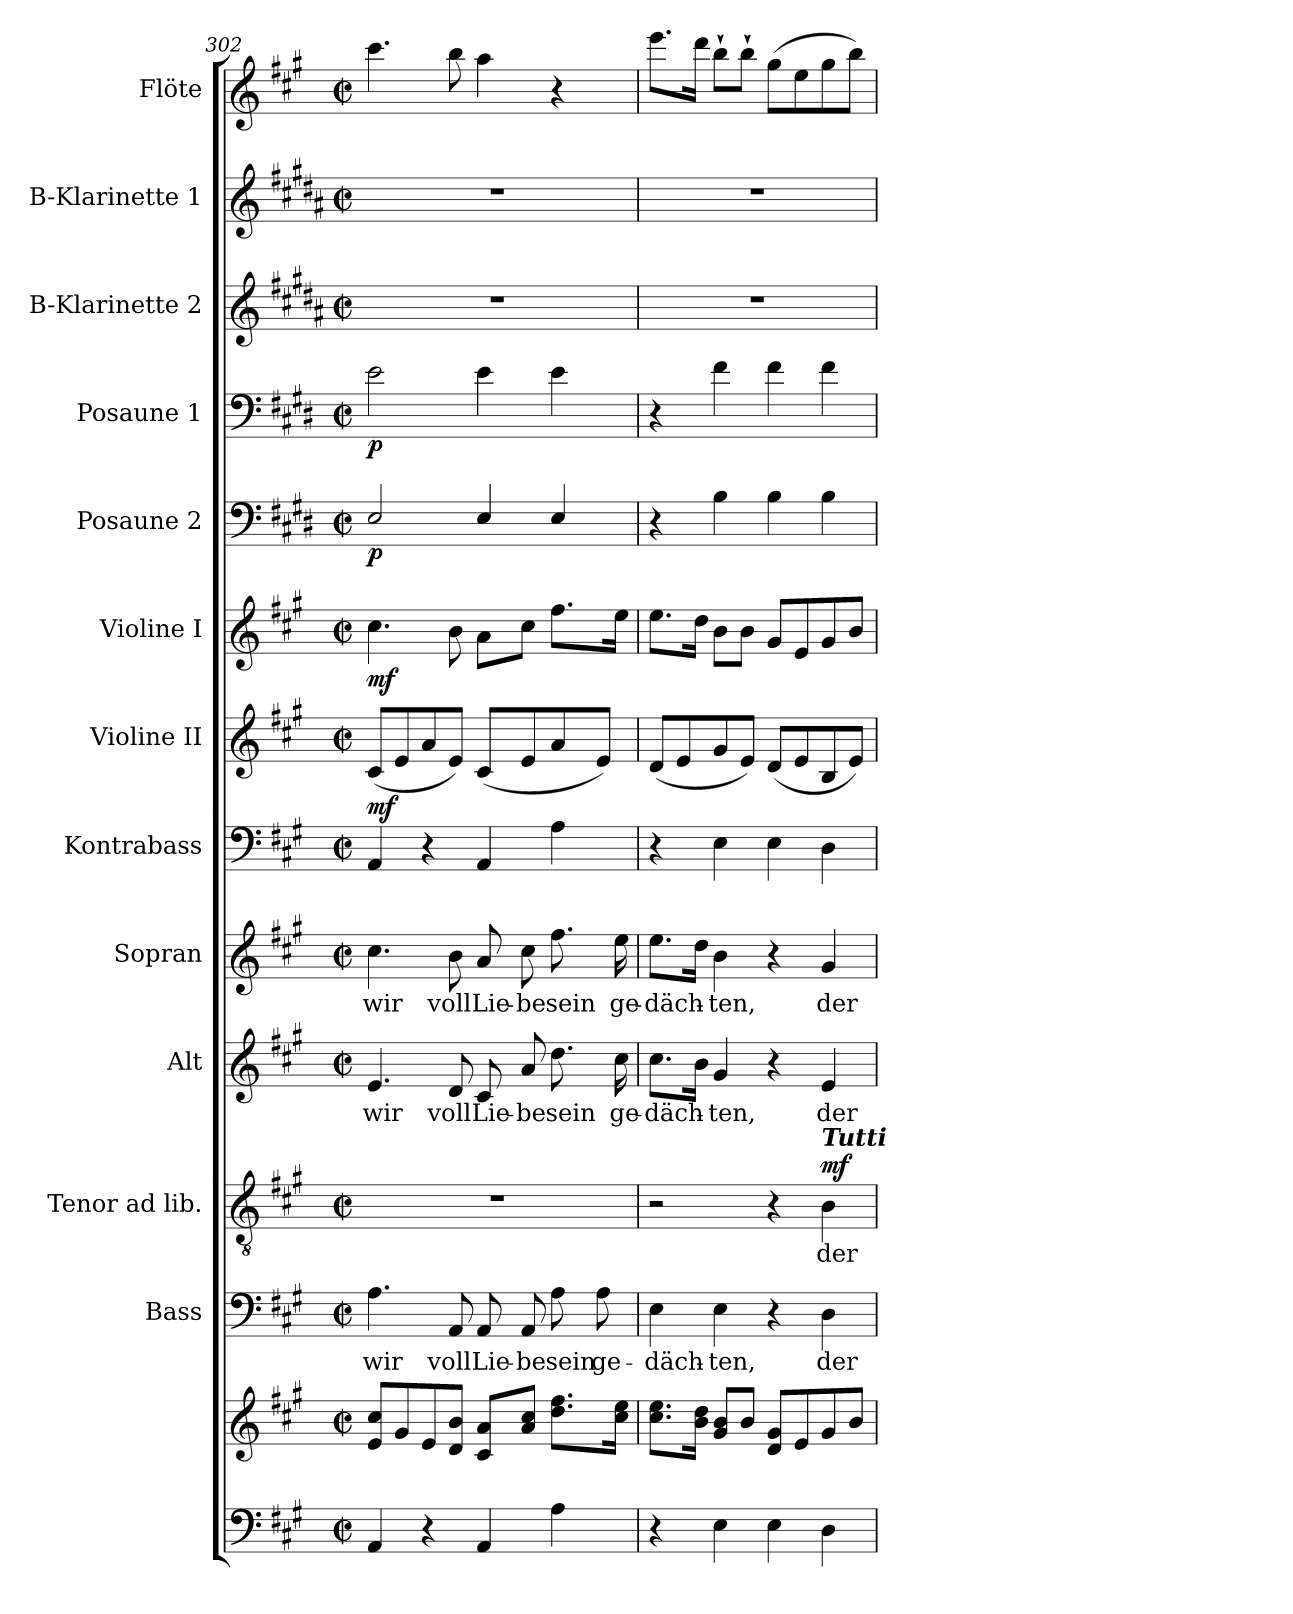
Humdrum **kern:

**kern	**kern	**kern	**text	**kern	**text	**dynam	**kern	**text	**kern	**text	**kern	**kern	**dynam	**kern	**dynam	**kern	**dynam	**kern	**dynam	**kern	**kern	**kern
*part13	*part13	*part12	*part12	*part11	*part11	*part11	*part10	*part10	*part9	*part9	*part8	*part7	*part7	*part6	*part6	*part5	*part5	*part4	*part4	*part3	*part2	*part1
*staff14	*staff13	*staff12	*staff12	*staff11	*staff11	*staff11	*staff10	*staff10	*staff9	*staff9	*staff8	*staff7	*staff7	*staff6	*staff6	*staff5	*staff5	*staff4	*staff4	*staff3	*staff2	*staff1
*	*	*I"Bass	*	*I"Tenor ad lib.	*	*	*I"Alt	*	*I"Sopran	*	*I"Kontrabass	*I"Violine II	*	*I"Violine I	*	*I"Posaune 2	*	*I"Posaune 1	*	*I"B-Klarinette 2	*I"B-Klarinette 1	*I"Flöte
*	*	*I'B.	*	*I'T.	*	*	*I'A.	*	*I'S.	*	*I'Kb.	*I'Vl. II	*	*I'Vl. I	*	*I'Pos 2	*	*I'Pos. 1	*	*I'B Kl. 2	*I'B Kl. 1	*I'Fl.
*clefF4	*clefG2	*clefF4	*	*clefGv2	*	*	*clefG2	*	*clefG2	*	*clefF4	*clefG2	*	*clefG2	*	*clefF4	*	*clefF4	*	*clefG2	*clefG2	*clefG2
*	*	*	*	*	*	*	*	*	*	*	*ITrd7c12	*	*	*	*	*ITrd4c7	*	*ITrd4c7	*	*ITrd1c2	*ITrd1c2	*
*k[f#c#g#]	*k[f#c#g#]	*k[f#c#g#]	*	*k[f#c#g#]	*	*	*k[f#c#g#]	*	*k[f#c#g#]	*	*k[f#c#g#]	*k[f#c#g#]	*	*k[f#c#g#]	*	*k[f#c#g#]	*	*k[f#c#g#]	*	*k[f#c#g#]	*k[f#c#g#]	*k[f#c#g#]
*A:	*A:	*A:	*	*A:	*	*	*A:	*	*A:	*	*A:	*A:	*	*A:	*	*A:	*	*A:	*	*A:	*A:	*A:
*M2/2	*M2/2	*M2/2	*	*M2/2	*	*	*M2/2	*	*M2/2	*	*M2/2	*M2/2	*	*M2/2	*	*M2/2	*	*M2/2	*	*M2/2	*M2/2	*M2/2
*met(c|)	*met(c|)	*met(c|)	*	*met(c|)	*	*	*met(c|)	*	*met(c|)	*	*met(c|)	*met(c|)	*	*met(c|)	*	*met(c|)	*	*met(c|)	*	*met(c|)	*met(c|)	*met(c|)
=302	=302	=302	=302	=302	=302	=302	=302	=302	=302	=302	=302	=302	=302	=302	=302	=302	=302	=302	=302	=302	=302	=302
!	!	!	!LO:LY:b	!	!	!	!	!LO:LY:b	!	!LO:LY:b	!	!	!LO:DY:b	!	!LO:DY:b	!	!LO:DY:b	!	!LO:DY:b	!	!	!
4AA/	8e/ 8cc#/L	4.A\	wir	1r	.	.	4.e/	wir	4.cc#\	wir	4AAA/	(<8c#/L	mf	4.cc#\	mf	2AA/	p	2A\	p	1r	1r	4.ccc#\
.	8g#/	.	.	.	.	.	.	.	.	.	.	8e/	.	.	.	.	.	.	.	.	.	.
4r	8e/	.	.	.	.	.	.	.	.	.	4r	8a/	.	.	.	.	.	.	.	.	.	.
!	!	!	!LO:LY:b	!	!	!	!	!LO:LY:b	!	!LO:LY:b	!	!	!	!	!	!	!	!	!	!	!	!
.	8d/ 8b/J	8AA/	voll	.	.	.	8d/	voll	8b\	voll	.	8e/J)	.	8b\	.	.	.	.	.	.	.	8bb\
!	!	!	!LO:LY:b	!	!	!	!	!LO:LY:b	!	!LO:LY:b	!	!	!	!	!	!	!	!	!	!	!	!
4AA/	8c#/ 8a/L	8AA/	Lie-	.	.	.	8c#/	Lie-	8a/	Lie-	4AAA/	(<8c#/L	.	8a\L	.	4AA/	.	4A\	.	.	.	4aa\
!	!	!	!LO:LY:b	!	!	!	!	!LO:LY:b	!	!LO:LY:b	!	!	!	!	!	!	!	!	!	!	!	!
.	8a/ 8cc#/J	8AA/	-be	.	.	.	8a/	-be	8cc#\	-be	.	8e/	.	8cc#\J	.	.	.	.	.	.	.	.
!	!	!	!LO:LY:b	!	!	!	!	!LO:LY:b	!	!LO:LY:b	!	!	!	!	!	!	!	!	!	!	!	!
4A\	8.dd\ 8.ff#\L	8A\	sein	.	.	.	8.dd\	sein	8.ff#\	sein	4AA\	8a/	.	8.ff#\L	.	4AA/	.	4A\	.	.	.	4r
!	!	!	!LO:LY:b	!	!	!	!	!	!	!	!	!	!	!	!	!	!	!	!	!	!	!
.	.	8A\	ge-	.	.	.	.	.	.	.	.	8e/J)	.	.	.	.	.	.	.	.	.	.
!	!	!	!	!	!	!	!	!LO:LY:b	!	!LO:LY:b	!	!	!	!	!	!	!	!	!	!	!	!
.	16cc#\ 16ee\Jk	.	.	.	.	.	16cc#\	ge-	16ee\	ge-	.	.	.	16ee\Jk	.	.	.	.	.	.	.	.
!!LO:PB:g=z
=303	=303	=303	=303	=303	=303	=303	=303	=303	=303	=303	=303	=303	=303	=303	=303	=303	=303	=303	=303	=303	=303	=303
!	!	!	!LO:LY:b	!	!	!	!	!LO:LY:b	!	!LO:LY:b	!	!	!	!	!	!	!	!	!	!	!	!
4r	8.cc#\ 8.ee\L	4E\	-däch-	2r	.	.	8.cc#\L	-däch-	8.ee\L	-däch-	4r	(<8d/L	.	8.ee\L	.	4r	.	4r	.	1r	1r	8.eee\L
.	.	.	.	.	.	.	.	.	.	.	.	8e/	.	.	.	.	.	.	.	.	.	.
.	16b\ 16dd\Jk	.	.	.	.	.	16b\Jk	.	16dd\Jk	.	.	.	.	16dd\Jk	.	.	.	.	.	.	.	16ddd\Jk
!	!	!	!LO:LY:b	!	!	!	!	!LO:LY:b	!	!LO:LY:b	!	!	!	!	!	!	!	!	!	!	!	!
4E\	8g#/ 8b/L	4E\	-ten,	.	.	.	4g#/	-ten,	4b\	-ten,	4EE\	8g#/	.	8b\L	.	4E\	.	4B\	.	.	.	8bb`>\L
.	8b/J	.	.	.	.	.	.	.	.	.	.	8e/J)	.	8b\J	.	.	.	.	.	.	.	8bb`>\J
4E\	8d/ 8g#/L	4r	.	4r	.	.	4r	.	4r	.	4EE\	(<8d/L	.	8g#/L	.	4E\	.	4B\	.	.	.	(>8gg#\L
.	8e/	.	.	.	.	.	.	.	.	.	.	8e/	.	8e/	.	.	.	.	.	.	.	8ee\
!	!	!	!	!LO:TX:a:Bi:t=Tutti	!	!	!	!	!	!	!	!	!	!	!	!	!	!	!	!	!	!
!	!	!	!LO:LY:b	!	!LO:LY:b	!LO:DY:a	!	!LO:LY:b	!	!LO:LY:b	!	!	!	!	!	!	!	!	!	!	!	!
4D\	8g#/	4D\	der	4B\	der	mf	4e/	der	4g#/	der	4DD\	8B/	.	8g#/	.	4E\	.	4B\	.	.	.	8gg#\
.	8b/J	.	.	.	.	.	.	.	.	.	.	8e/J)	.	8b/J	.	.	.	.	.	.	.	8bb\J)
=	=	=	=	=	=	=	=	=	=	=	=	=	=	=	=	=	=	=	=	=	=	=
*-	*-	*-	*-	*-	*-	*-	*-	*-	*-	*-	*-	*-	*-	*-	*-	*-	*-	*-	*-	*-	*-	*-
